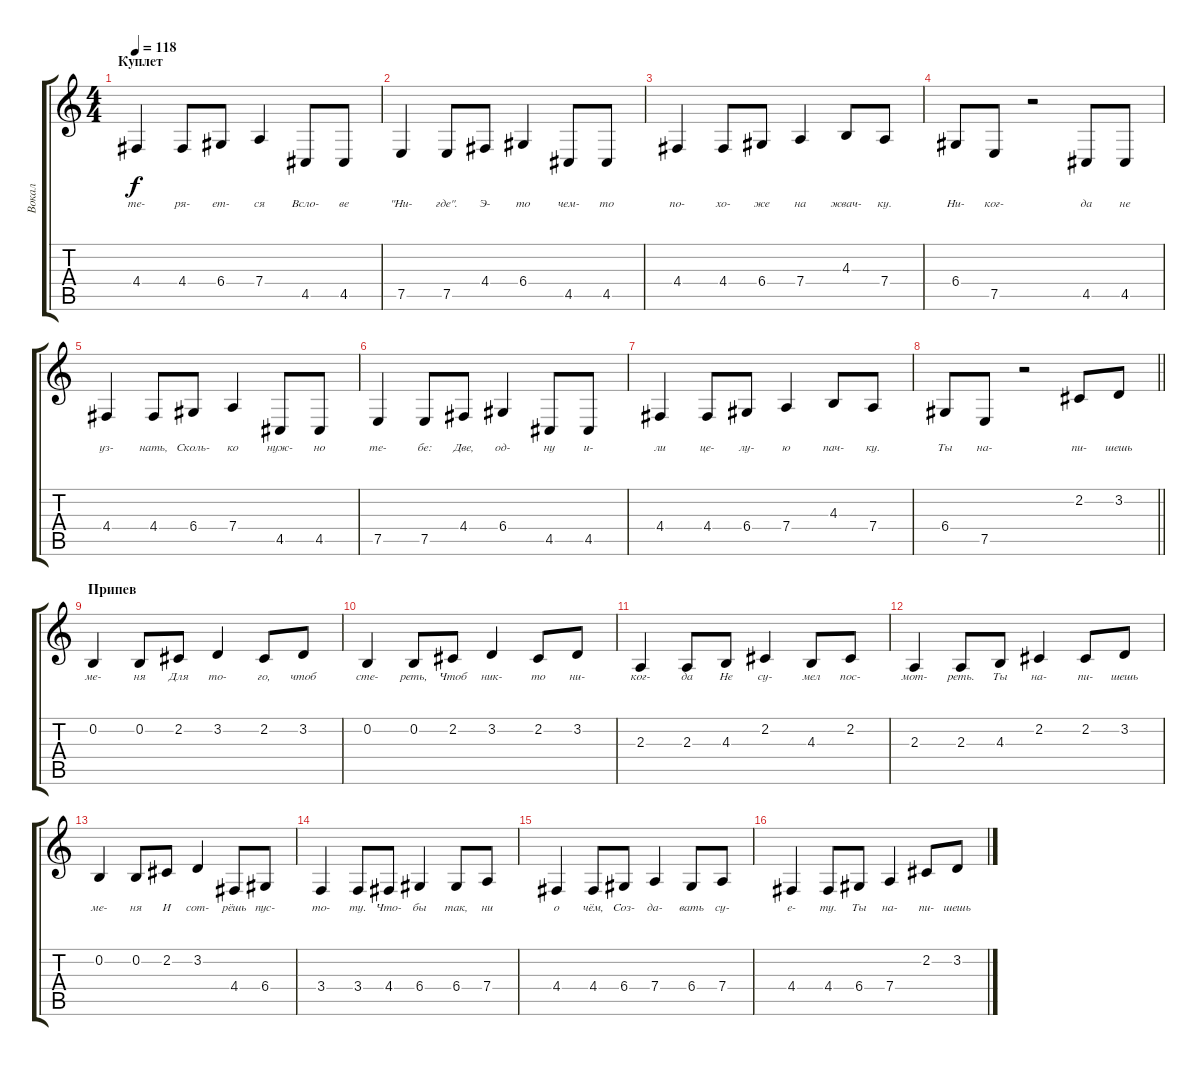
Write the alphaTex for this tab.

\track ("Вокал" "Вокал") {instrument clarinet}
\staff {score tabs}
\tuning (E4 B3 G3 D3 A2 E2) {hide}
\ts (4 4)
\section ("" "Куплет")
\tempo 118
\clef g2
\ks c
4.4.4{lyrics (0 "те-") lyrics (1 "") lyrics (2 "") lyrics (3 "") lyrics (4 "") dy f} 4.4.8{lyrics (0 "ря-") lyrics (1 "") lyrics (2 "") lyrics (3 "") lyrics (4 "")} 6.4.8{lyrics (0 "ет-") lyrics (1 "") lyrics (2 "") lyrics (3 "") lyrics (4 "")} 7.4.4{lyrics (0 "ся") lyrics (1 "") lyrics (2 "") lyrics (3 "") lyrics (4 "")} 4.5.8{lyrics (0 "Всло-") lyrics (1 "") lyrics (2 "") lyrics (3 "") lyrics (4 "")} 4.5.8{lyrics (0 "ве") lyrics (1 "") lyrics (2 "") lyrics (3 "") lyrics (4 "")} |
7.5.4{lyrics (0 "\"Ни-") lyrics (1 "") lyrics (2 "") lyrics (3 "") lyrics (4 "")} 7.5.8{lyrics (0 "где\".") lyrics (1 "") lyrics (2 "") lyrics (3 "") lyrics (4 "")} 4.4.8{lyrics (0 "Э-") lyrics (1 "") lyrics (2 "") lyrics (3 "") lyrics (4 "")} 6.4.4{lyrics (0 "то") lyrics (1 "") lyrics (2 "") lyrics (3 "") lyrics (4 "")} 4.5.8{lyrics (0 "чем-") lyrics (1 "") lyrics (2 "") lyrics (3 "") lyrics (4 "")} 4.5.8{lyrics (0 "то") lyrics (1 "") lyrics (2 "") lyrics (3 "") lyrics (4 "")} |
4.4.4{lyrics (0 "по-") lyrics (1 "") lyrics (2 "") lyrics (3 "") lyrics (4 "")} 4.4.8{lyrics (0 "хо-") lyrics (1 "") lyrics (2 "") lyrics (3 "") lyrics (4 "")} 6.4.8{lyrics (0 "же") lyrics (1 "") lyrics (2 "") lyrics (3 "") lyrics (4 "")} 7.4.4{lyrics (0 "на") lyrics (1 "") lyrics (2 "") lyrics (3 "") lyrics (4 "")} 4.3.8{lyrics (0 "жвач-") lyrics (1 "") lyrics (2 "") lyrics (3 "") lyrics (4 "")} 7.4.8{lyrics (0 "ку.") lyrics (1 "") lyrics (2 "") lyrics (3 "") lyrics (4 "")} |
6.4.8{lyrics (0 "Ни-") lyrics (1 "") lyrics (2 "") lyrics (3 "") lyrics (4 "")} 7.5.8{lyrics (0 "ког-") lyrics (1 "") lyrics (2 "") lyrics (3 "") lyrics (4 "")} r.2 4.5.8{lyrics (0 "да") lyrics (1 "") lyrics (2 "") lyrics (3 "") lyrics (4 "")} 4.5.8{lyrics (0 "не") lyrics (1 "") lyrics (2 "") lyrics (3 "") lyrics (4 "")} |
4.4.4{lyrics (0 "уз-") lyrics (1 "") lyrics (2 "") lyrics (3 "") lyrics (4 "")} 4.4.8{lyrics (0 "нать,") lyrics (1 "") lyrics (2 "") lyrics (3 "") lyrics (4 "")} 6.4.8{lyrics (0 "Сколь-") lyrics (1 "") lyrics (2 "") lyrics (3 "") lyrics (4 "")} 7.4.4{lyrics (0 "ко") lyrics (1 "") lyrics (2 "") lyrics (3 "") lyrics (4 "")} 4.5.8{lyrics (0 "нуж-") lyrics (1 "") lyrics (2 "") lyrics (3 "") lyrics (4 "")} 4.5.8{lyrics (0 "но") lyrics (1 "") lyrics (2 "") lyrics (3 "") lyrics (4 "")} |
7.5.4{lyrics (0 "те-") lyrics (1 "") lyrics (2 "") lyrics (3 "") lyrics (4 "")} 7.5.8{lyrics (0 "бе:") lyrics (1 "") lyrics (2 "") lyrics (3 "") lyrics (4 "")} 4.4.8{lyrics (0 "Две,") lyrics (1 "") lyrics (2 "") lyrics (3 "") lyrics (4 "")} 6.4.4{lyrics (0 "од-") lyrics (1 "") lyrics (2 "") lyrics (3 "") lyrics (4 "")} 4.5.8{lyrics (0 "ну") lyrics (1 "") lyrics (2 "") lyrics (3 "") lyrics (4 "")} 4.5.8{lyrics (0 "и-") lyrics (1 "") lyrics (2 "") lyrics (3 "") lyrics (4 "")} |
4.4.4{lyrics (0 "ли") lyrics (1 "") lyrics (2 "") lyrics (3 "") lyrics (4 "")} 4.4.8{lyrics (0 "це-") lyrics (1 "") lyrics (2 "") lyrics (3 "") lyrics (4 "")} 6.4.8{lyrics (0 "лу-") lyrics (1 "") lyrics (2 "") lyrics (3 "") lyrics (4 "")} 7.4.4{lyrics (0 "ю") lyrics (1 "") lyrics (2 "") lyrics (3 "") lyrics (4 "")} 4.3.8{lyrics (0 "пач-") lyrics (1 "") lyrics (2 "") lyrics (3 "") lyrics (4 "")} 7.4.8{lyrics (0 "ку.") lyrics (1 "") lyrics (2 "") lyrics (3 "") lyrics (4 "")} |
\barLineRight lightlight
6.4.8{lyrics (0 "Ты") lyrics (1 "") lyrics (2 "") lyrics (3 "") lyrics (4 "")} 7.5.8{lyrics (0 "на-") lyrics (1 "") lyrics (2 "") lyrics (3 "") lyrics (4 "")} r.2 2.2.8{lyrics (0 "пи-") lyrics (1 "") lyrics (2 "") lyrics (3 "") lyrics (4 "")} 3.2.8{lyrics (0 "шешь") lyrics (1 "") lyrics (2 "") lyrics (3 "") lyrics (4 "")} |
\section ("" "Припев")
0.2.4{lyrics (0 "ме-") lyrics (1 "") lyrics (2 "") lyrics (3 "") lyrics (4 "")} 0.2.8{lyrics (0 "ня") lyrics (1 "") lyrics (2 "") lyrics (3 "") lyrics (4 "")} 2.2.8{lyrics (0 "Для") lyrics (1 "") lyrics (2 "") lyrics (3 "") lyrics (4 "")} 3.2.4{lyrics (0 "то-") lyrics (1 "") lyrics (2 "") lyrics (3 "") lyrics (4 "")} 2.2.8{lyrics (0 "го,") lyrics (1 "") lyrics (2 "") lyrics (3 "") lyrics (4 "")} 3.2.8{lyrics (0 "чтоб") lyrics (1 "") lyrics (2 "") lyrics (3 "") lyrics (4 "")} |
0.2.4{lyrics (0 "сте-") lyrics (1 "") lyrics (2 "") lyrics (3 "") lyrics (4 "")} 0.2.8{lyrics (0 "реть,") lyrics (1 "") lyrics (2 "") lyrics (3 "") lyrics (4 "")} 2.2.8{lyrics (0 "Чтоб") lyrics (1 "") lyrics (2 "") lyrics (3 "") lyrics (4 "")} 3.2.4{lyrics (0 "ник-") lyrics (1 "") lyrics (2 "") lyrics (3 "") lyrics (4 "")} 2.2.8{lyrics (0 "то") lyrics (1 "") lyrics (2 "") lyrics (3 "") lyrics (4 "")} 3.2.8{lyrics (0 "ни-") lyrics (1 "") lyrics (2 "") lyrics (3 "") lyrics (4 "")} |
2.3.4{lyrics (0 "ког-") lyrics (1 "") lyrics (2 "") lyrics (3 "") lyrics (4 "")} 2.3.8{lyrics (0 "да") lyrics (1 "") lyrics (2 "") lyrics (3 "") lyrics (4 "")} 4.3.8{lyrics (0 "Не") lyrics (1 "") lyrics (2 "") lyrics (3 "") lyrics (4 "")} 2.2.4{lyrics (0 "су-") lyrics (1 "") lyrics (2 "") lyrics (3 "") lyrics (4 "")} 4.3.8{lyrics (0 "мел") lyrics (1 "") lyrics (2 "") lyrics (3 "") lyrics (4 "")} 2.2.8{lyrics (0 "пос-") lyrics (1 "") lyrics (2 "") lyrics (3 "") lyrics (4 "")} |
2.3.4{lyrics (0 "мот-") lyrics (1 "") lyrics (2 "") lyrics (3 "") lyrics (4 "")} 2.3.8{lyrics (0 "реть.") lyrics (1 "") lyrics (2 "") lyrics (3 "") lyrics (4 "")} 4.3.8{lyrics (0 "Ты") lyrics (1 "") lyrics (2 "") lyrics (3 "") lyrics (4 "")} 2.2.4{lyrics (0 "на-") lyrics (1 "") lyrics (2 "") lyrics (3 "") lyrics (4 "")} 2.2.8{lyrics (0 "пи-") lyrics (1 "") lyrics (2 "") lyrics (3 "") lyrics (4 "")} 3.2.8{lyrics (0 "шешь") lyrics (1 "") lyrics (2 "") lyrics (3 "") lyrics (4 "")} |
0.2.4{lyrics (0 "ме-") lyrics (1 "") lyrics (2 "") lyrics (3 "") lyrics (4 "")} 0.2.8{lyrics (0 "ня") lyrics (1 "") lyrics (2 "") lyrics (3 "") lyrics (4 "")} 2.2.8{lyrics (0 "И") lyrics (1 "") lyrics (2 "") lyrics (3 "") lyrics (4 "")} 3.2.4{lyrics (0 "сот-") lyrics (1 "") lyrics (2 "") lyrics (3 "") lyrics (4 "")} 4.4.8{lyrics (0 "рёшь") lyrics (1 "") lyrics (2 "") lyrics (3 "") lyrics (4 "")} 6.4.8{lyrics (0 "пус-") lyrics (1 "") lyrics (2 "") lyrics (3 "") lyrics (4 "")} |
3.4.4{lyrics (0 "то-") lyrics (1 "") lyrics (2 "") lyrics (3 "") lyrics (4 "")} 3.4.8{lyrics (0 "ту.") lyrics (1 "") lyrics (2 "") lyrics (3 "") lyrics (4 "")} 4.4.8{lyrics (0 "Что-") lyrics (1 "") lyrics (2 "") lyrics (3 "") lyrics (4 "")} 6.4.4{lyrics (0 "бы") lyrics (1 "") lyrics (2 "") lyrics (3 "") lyrics (4 "")} 6.4.8{lyrics (0 "так,") lyrics (1 "") lyrics (2 "") lyrics (3 "") lyrics (4 "")} 7.4.8{lyrics (0 "ни") lyrics (1 "") lyrics (2 "") lyrics (3 "") lyrics (4 "")} |
4.4.4{lyrics (0 "о") lyrics (1 "") lyrics (2 "") lyrics (3 "") lyrics (4 "")} 4.4.8{lyrics (0 "чём,") lyrics (1 "") lyrics (2 "") lyrics (3 "") lyrics (4 "")} 6.4.8{lyrics (0 "Соз-") lyrics (1 "") lyrics (2 "") lyrics (3 "") lyrics (4 "")} 7.4.4{lyrics (0 "да-") lyrics (1 "") lyrics (2 "") lyrics (3 "") lyrics (4 "")} 6.4.8{lyrics (0 "вать") lyrics (1 "") lyrics (2 "") lyrics (3 "") lyrics (4 "")} 7.4.8{lyrics (0 "су-") lyrics (1 "") lyrics (2 "") lyrics (3 "") lyrics (4 "")} |
4.4.4{lyrics (0 "е-") lyrics (1 "") lyrics (2 "") lyrics (3 "") lyrics (4 "")} 4.4.8{lyrics (0 "ту.") lyrics (1 "") lyrics (2 "") lyrics (3 "") lyrics (4 "")} 6.4.8{lyrics (0 "Ты") lyrics (1 "") lyrics (2 "") lyrics (3 "") lyrics (4 "")} 7.4.4{lyrics (0 "на-") lyrics (1 "") lyrics (2 "") lyrics (3 "") lyrics (4 "")} 2.2.8{lyrics (0 "пи-") lyrics (1 "") lyrics (2 "") lyrics (3 "") lyrics (4 "")} 3.2.8{lyrics (0 "шешь") lyrics (1 "") lyrics (2 "") lyrics (3 "") lyrics (4 "")}
